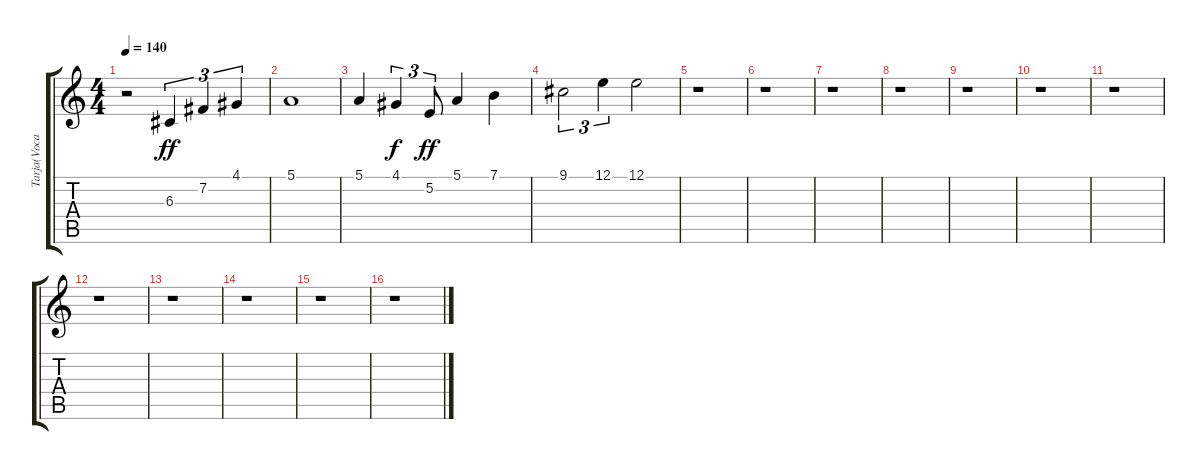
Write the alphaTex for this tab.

\track ("Tarja(Vocals)" "Tarja(Voca") {instrument lead3calliope}
\staff {score tabs}
\tuning (E4 B3 G3 D3 A2 E2) {hide}
\ts (4 4)
\tempo 140
\clef g2
\ks c
r.2{dy ff} 6.3.4{tu (3 2)} 7.2.4{tu (3 2)} 4.1.4{tu (3 2)} |
5.1.1 |
5.1.4 4.1.4{tu (3 2) dy f} 5.2.8{tu (3 2) dy ff} 5.1.4 7.1.4 |
9.1.2{tu (3 2)} 12.1.4{tu (3 2)} 12.1.2 |
r.1 |
r.1 |
r.1 |
r.1 |
r.1 |
r.1 |
r.1 |
r.1 |
r.1 |
r.1 |
r.1 |
r.1
